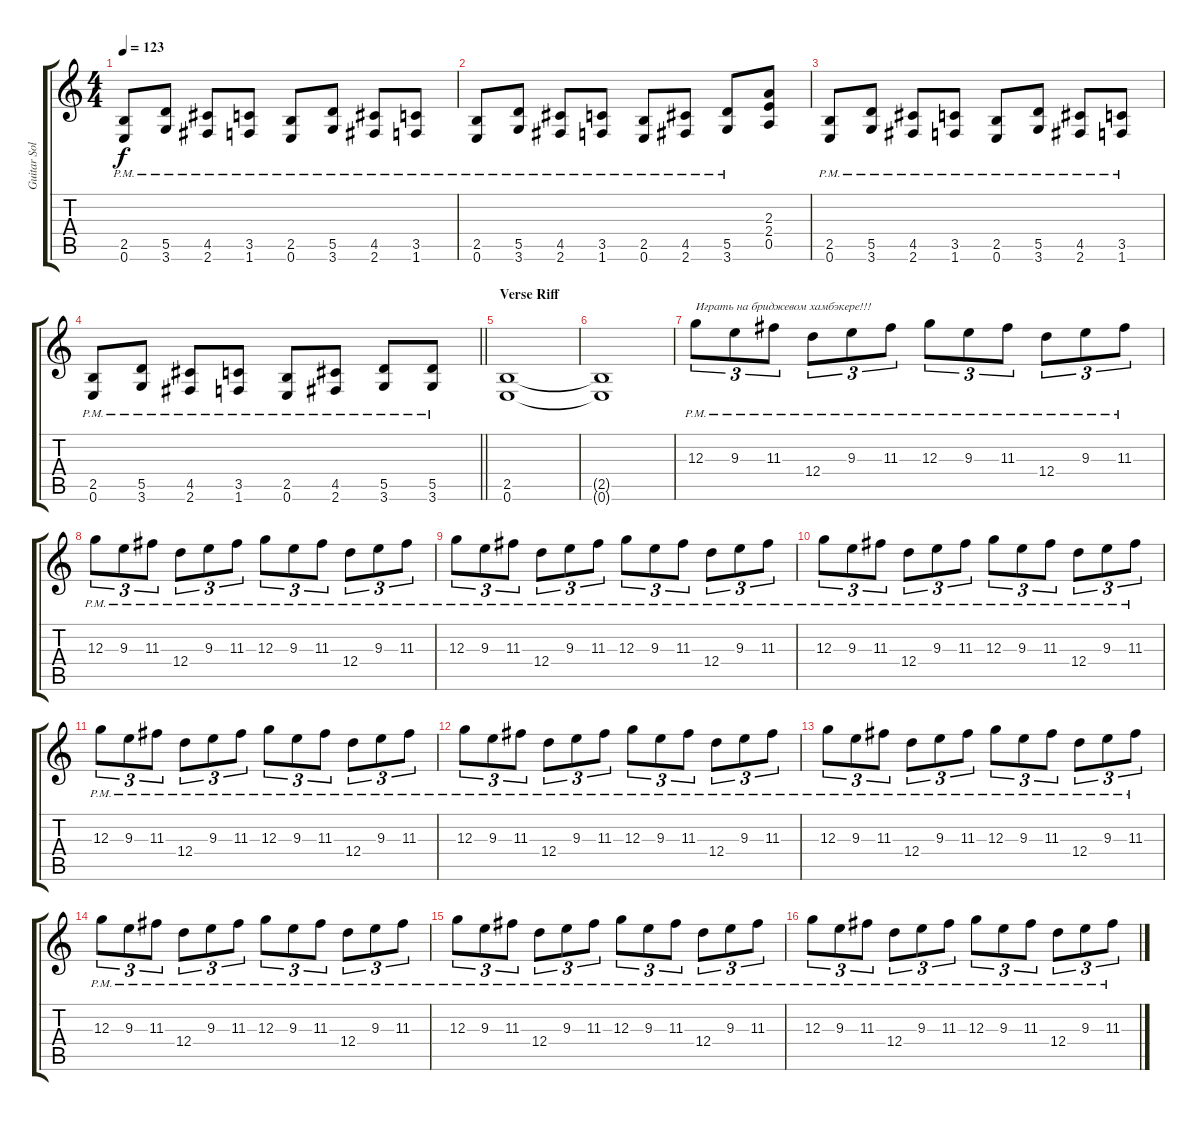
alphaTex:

\track ("Guitar Solo (1)" "Guitar Sol") {instrument distortionguitar}
\staff {score tabs}
\tuning (E4 B3 G3 D3 A2 E2) {hide}
\ts (4 4)
\tempo 123
\clef g2
\ks c
(2.5{pm} 0.6{pm}).8{dy f} (5.5{pm} 3.6{pm}).8 (4.5{pm} 2.6{pm}).8 (3.5{pm} 1.6{pm}).8 (2.5{pm} 0.6{pm}).8 (5.5{pm} 3.6{pm}).8 (4.5{pm} 2.6{pm}).8 (3.5{pm} 1.6{pm}).8 |
(2.5{pm} 0.6{pm}).8 (5.5{pm} 3.6{pm}).8 (4.5{pm} 2.6{pm}).8 (3.5{pm} 1.6{pm}).8 (2.5{pm} 0.6{pm}).8 (4.5{pm} 2.6{pm}).8 (5.5{pm} 3.6{pm}).8 (2.3 2.4 0.5).8 |
(2.5{pm} 0.6{pm}).8 (5.5{pm} 3.6{pm}).8 (4.5{pm} 2.6{pm}).8 (3.5{pm} 1.6{pm}).8 (2.5{pm} 0.6{pm}).8 (5.5{pm} 3.6{pm}).8 (4.5{pm} 2.6{pm}).8 (3.5{pm} 1.6{pm}).8 |
\barLineRight lightlight
(2.5{pm} 0.6{pm}).8 (5.5{pm} 3.6{pm}).8 (4.5{pm} 2.6{pm}).8 (3.5{pm} 1.6{pm}).8 (2.5{pm} 0.6{pm}).8 (4.5{pm} 2.6{pm}).8 (5.5{pm} 3.6{pm}).8 (5.5{pm} 3.6{pm}).8 |
\section ("" "Verse Riff")
(2.5 0.6).1 |
(2.5{t} 0.6{t}).1 |
12.3{pm}.8{tu (3 2) txt "Играть на бриджевом хамбэкере!!!"} 9.3{pm}.8{tu (3 2)} 11.3{pm}.8{tu (3 2)} 12.4{pm}.8{tu (3 2)} 9.3{pm}.8{tu (3 2)} 11.3{pm}.8{tu (3 2)} 12.3{pm}.8{tu (3 2)} 9.3{pm}.8{tu (3 2)} 11.3{pm}.8{tu (3 2)} 12.4{pm}.8{tu (3 2)} 9.3{pm}.8{tu (3 2)} 11.3{pm}.8{tu (3 2)} |
12.3{pm}.8{tu (3 2)} 9.3{pm}.8{tu (3 2)} 11.3{pm}.8{tu (3 2)} 12.4{pm}.8{tu (3 2)} 9.3{pm}.8{tu (3 2)} 11.3{pm}.8{tu (3 2)} 12.3{pm}.8{tu (3 2)} 9.3{pm}.8{tu (3 2)} 11.3{pm}.8{tu (3 2)} 12.4{pm}.8{tu (3 2)} 9.3{pm}.8{tu (3 2)} 11.3{pm}.8{tu (3 2)} |
12.3{pm}.8{tu (3 2)} 9.3{pm}.8{tu (3 2)} 11.3{pm}.8{tu (3 2)} 12.4{pm}.8{tu (3 2)} 9.3{pm}.8{tu (3 2)} 11.3{pm}.8{tu (3 2)} 12.3{pm}.8{tu (3 2)} 9.3{pm}.8{tu (3 2)} 11.3{pm}.8{tu (3 2)} 12.4{pm}.8{tu (3 2)} 9.3{pm}.8{tu (3 2)} 11.3{pm}.8{tu (3 2)} |
12.3{pm}.8{tu (3 2)} 9.3{pm}.8{tu (3 2)} 11.3{pm}.8{tu (3 2)} 12.4{pm}.8{tu (3 2)} 9.3{pm}.8{tu (3 2)} 11.3{pm}.8{tu (3 2)} 12.3{pm}.8{tu (3 2)} 9.3{pm}.8{tu (3 2)} 11.3{pm}.8{tu (3 2)} 12.4{pm}.8{tu (3 2)} 9.3{pm}.8{tu (3 2)} 11.3{pm}.8{tu (3 2)} |
12.3{pm}.8{tu (3 2)} 9.3{pm}.8{tu (3 2)} 11.3{pm}.8{tu (3 2)} 12.4{pm}.8{tu (3 2)} 9.3{pm}.8{tu (3 2)} 11.3{pm}.8{tu (3 2)} 12.3{pm}.8{tu (3 2)} 9.3{pm}.8{tu (3 2)} 11.3{pm}.8{tu (3 2)} 12.4{pm}.8{tu (3 2)} 9.3{pm}.8{tu (3 2)} 11.3{pm}.8{tu (3 2)} |
12.3{pm}.8{tu (3 2)} 9.3{pm}.8{tu (3 2)} 11.3{pm}.8{tu (3 2)} 12.4{pm}.8{tu (3 2)} 9.3{pm}.8{tu (3 2)} 11.3{pm}.8{tu (3 2)} 12.3{pm}.8{tu (3 2)} 9.3{pm}.8{tu (3 2)} 11.3{pm}.8{tu (3 2)} 12.4{pm}.8{tu (3 2)} 9.3{pm}.8{tu (3 2)} 11.3{pm}.8{tu (3 2)} |
12.3{pm}.8{tu (3 2)} 9.3{pm}.8{tu (3 2)} 11.3{pm}.8{tu (3 2)} 12.4{pm}.8{tu (3 2)} 9.3{pm}.8{tu (3 2)} 11.3{pm}.8{tu (3 2)} 12.3{pm}.8{tu (3 2)} 9.3{pm}.8{tu (3 2)} 11.3{pm}.8{tu (3 2)} 12.4{pm}.8{tu (3 2)} 9.3{pm}.8{tu (3 2)} 11.3{pm}.8{tu (3 2)} |
12.3{pm}.8{tu (3 2)} 9.3{pm}.8{tu (3 2)} 11.3{pm}.8{tu (3 2)} 12.4{pm}.8{tu (3 2)} 9.3{pm}.8{tu (3 2)} 11.3{pm}.8{tu (3 2)} 12.3{pm}.8{tu (3 2)} 9.3{pm}.8{tu (3 2)} 11.3{pm}.8{tu (3 2)} 12.4{pm}.8{tu (3 2)} 9.3{pm}.8{tu (3 2)} 11.3{pm}.8{tu (3 2)} |
12.3{pm}.8{tu (3 2)} 9.3{pm}.8{tu (3 2)} 11.3{pm}.8{tu (3 2)} 12.4{pm}.8{tu (3 2)} 9.3{pm}.8{tu (3 2)} 11.3{pm}.8{tu (3 2)} 12.3{pm}.8{tu (3 2)} 9.3{pm}.8{tu (3 2)} 11.3{pm}.8{tu (3 2)} 12.4{pm}.8{tu (3 2)} 9.3{pm}.8{tu (3 2)} 11.3{pm}.8{tu (3 2)} |
12.3{pm}.8{tu (3 2)} 9.3{pm}.8{tu (3 2)} 11.3{pm}.8{tu (3 2)} 12.4{pm}.8{tu (3 2)} 9.3{pm}.8{tu (3 2)} 11.3{pm}.8{tu (3 2)} 12.3{pm}.8{tu (3 2)} 9.3{pm}.8{tu (3 2)} 11.3{pm}.8{tu (3 2)} 12.4{pm}.8{tu (3 2)} 9.3{pm}.8{tu (3 2)} 11.3{pm}.8{tu (3 2)}
